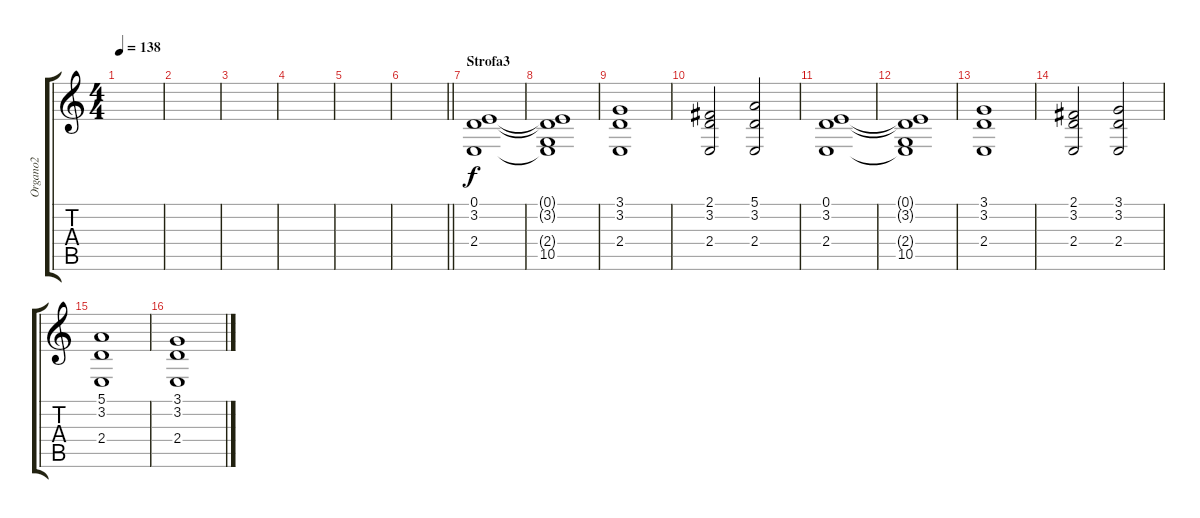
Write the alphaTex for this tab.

\track ("Organo2" "Organo2") {instrument lead8bassandlead}
\staff {score tabs}
\tuning (E4 B3 G3 D3 A2 E2) {hide}
\ts (4 4)
\tempo 138
\clef g2
\ks c
|
|
|
|
|
\barLineRight lightlight
|
\section ("" "Strofa3")
(0.1 3.2 2.4).1{volume 6 instrument stringensemble2} |
(0.1{t} 3.2{t} 2.4{t} 10.5).1 |
(3.1 3.2 2.4).1 |
(2.1 3.2 2.4).2 (5.1 3.2 2.4).2 |
(0.1 3.2 2.4).1{volume 6 instrument stringensemble2} |
(0.1{t} 3.2{t} 2.4{t} 10.5).1 |
(3.1 3.2 2.4).1 |
(2.1 3.2 2.4).2 (3.1 3.2 2.4).2 |
(5.1 3.2 2.4).1{volume 6 instrument stringensemble2} |
(3.1 3.2 2.4).1
